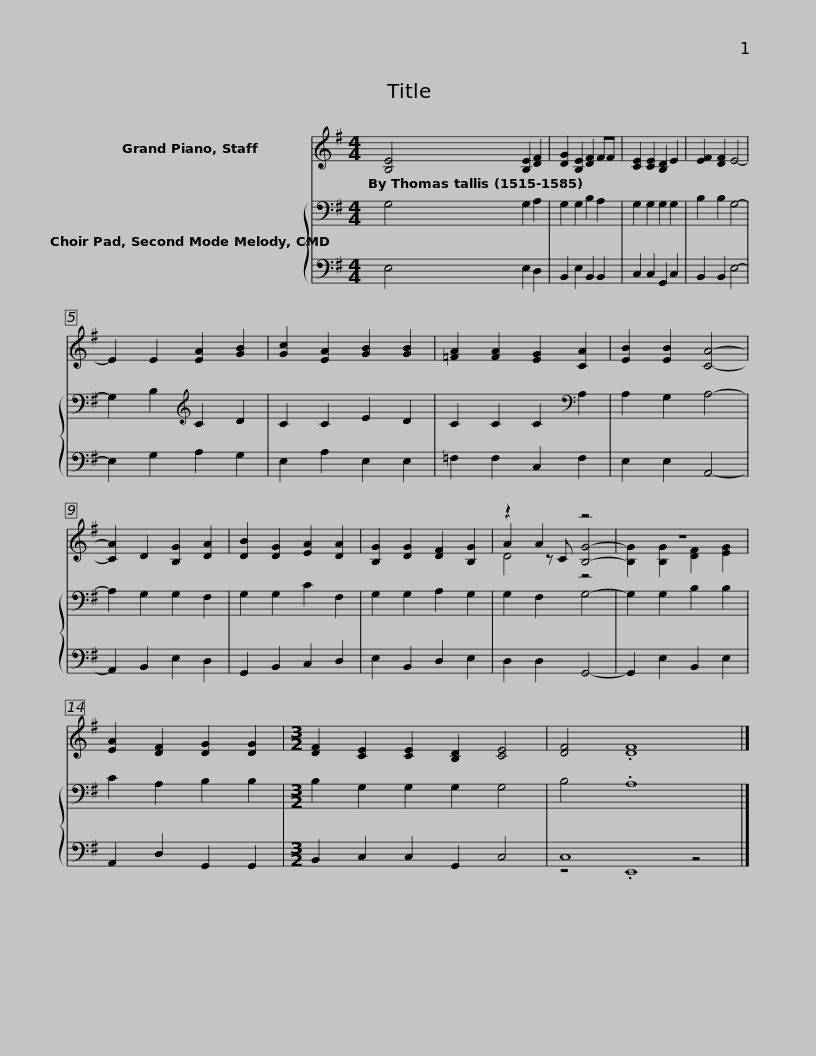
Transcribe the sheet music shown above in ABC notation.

X:1
%%score ( 1 2 3 ) { 4 | ( 5 6 ) }
L:1/8
M:4/4
I:linebreak $
K:G
V:1 treble
V:2 treble
V:3 treble
V:4 bass
V:5 bass
V:6 bass
V:1
 [B,E]4 [B,E]2 [DF]2 | [DG]2 [B,E]2 [DF]2 FF | [CE]2 [CE]2 [B,D]2 E2 |$ [EF]2 [DF]2 E4- | E2 E2 [EA]2 [GB]2 | %5
 [Gc]2 [EA]2 [GB]2 [GB]2 | [=FA]2 [FA]2 [EG]2 [CA]2 | [EB]2 [EB]2 [CA]4- | [CA]2 D2 [B,G]2 [DA]2 | [DB]2 [DG]2 [EA]2 [DA]2 | %10
 [B,G]2 [DG]2 [DF]2 [B,G]2 |$ z2 A2 z4 | z8 | [EA]2 [DF]2 [DG]2 [DG]2 |[M:3/2] [DF]2 [CE]2 [CE]2 [B,D]2 [CE]4 | %15
 [DF]4 .[DF]8 |] %16
V:2
 x8 | x8 | x8 |$ x8 | x8 | %5
 x8 | x8 | x8 | x8 | x8 | %10
 x8 |$ A2 z C [B,G]4- | [B,G]2 [B,G]2 [DF]2 [EG]2 | x8 |[M:3/2] x12 | %15
 x12 |] %16
V:3
 x8 | x8 | x8 |$ x8 | x8 | %5
 x8 | x8 | x8 | x8 | x8 | %10
 x8 |$ D4 z4 | x8 | x8 |[M:3/2] x12 | %15
 x12 |] %16
V:4
 G,4 G,2 A,2 | G,2 G,2 B,2 A,2 | G,2 G,2 G,2 G,2 |$ B,2 B,2 G,4- | G,2 B,2[K:treble] C2 D2 | %5
 C2 C2 E2 D2 | C2 C2 C2[K:bass] A,2 | A,2 G,2 A,4- | A,2 G,2 G,2 F,2 | G,2 G,2 C2 F,2 | %10
 G,2 G,2 A,2 G,2 |$ G,2 F,2 G,4- | G,2 G,2 B,2 B,2 | C2 A,2 B,2 B,2 |[M:3/2] B,2 G,2 G,2 G,2 G,4 | %15
 B,4 .A,8 |] %16
V:5
 E,4 E,2 D,2 | B,,2 E,2 B,,2 B,,2 | C,2 C,2 G,,2 C,2 |$ B,,2 B,,2 E,4- | E,2 G,2 A,2 G,2 | %5
 E,2 A,2 E,2 E,2 | =F,2 F,2 C,2 F,2 | E,2 E,2 A,,4- | A,,2 B,,2 E,2 D,2 | G,,2 B,,2 C,2 D,2 | %10
 E,2 B,,2 D,2 E,2 |$ D,2 D,2 G,,4- | G,,2 E,2 B,,2 E,2 | A,,2 D,2 G,,2 G,,2 |[M:3/2] B,,2 C,2 C,2 G,,2 C,4 | %15
 C,8 z4 |] %16
V:6
 x8 | x8 | x8 |$ x8 | x8 | %5
 x8 | x8 | x8 | x8 | x8 | %10
 x8 |$ x8 | x8 | x8 |[M:3/2] x12 | %15
 z4 .E,,8 |] %16
